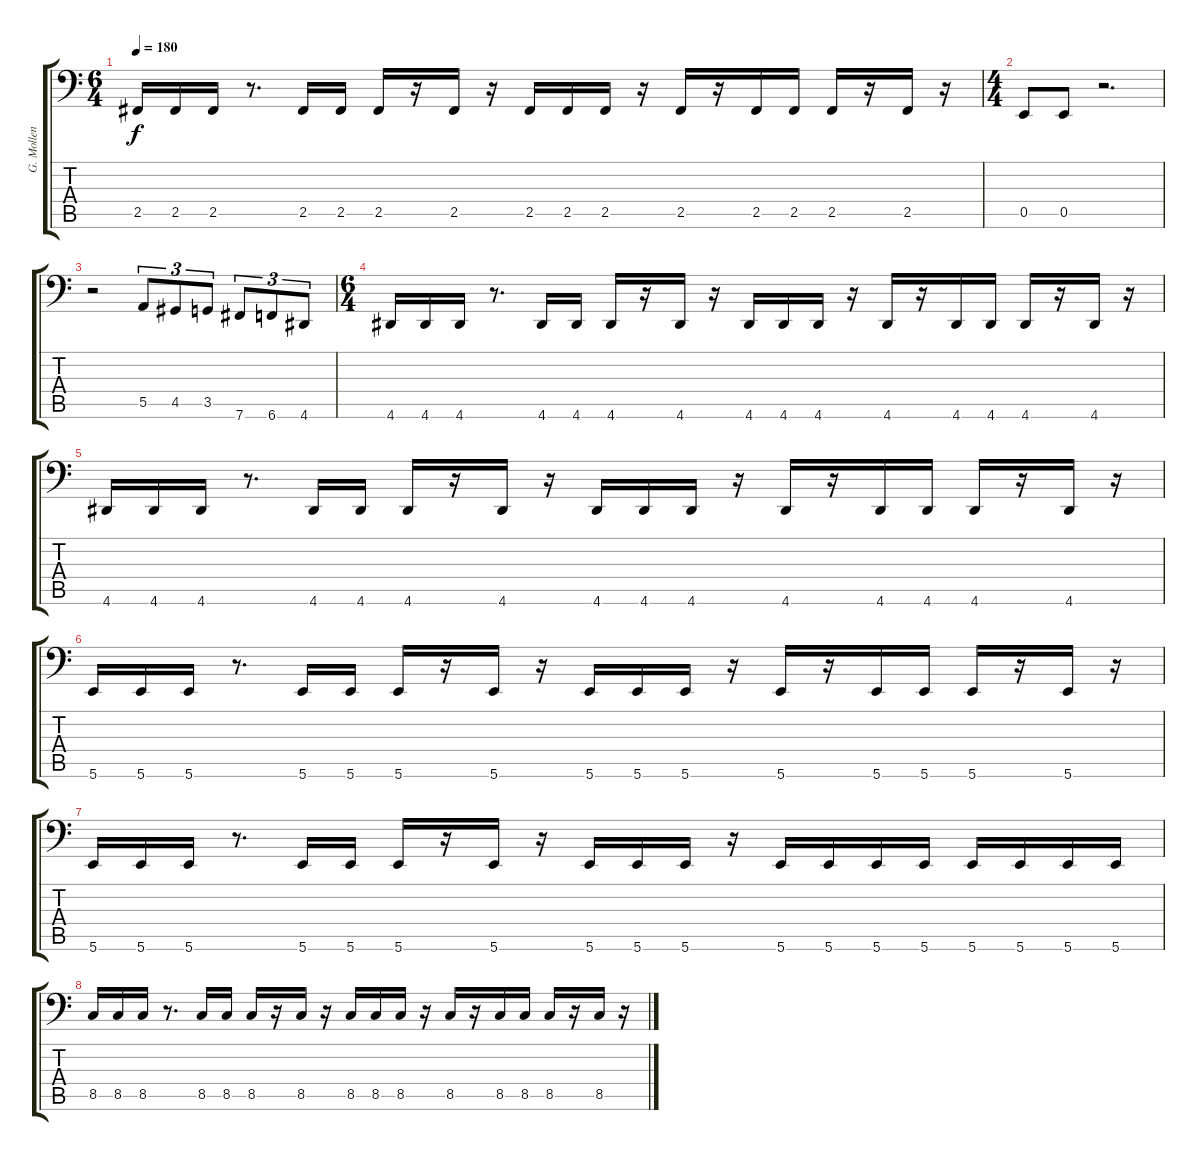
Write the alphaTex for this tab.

\track ("G. Mollen - Bass" "G. Mollen ") {instrument electricbassfinger}
\staff {score tabs}
\tuning (C3 G2 D2 A1 E1 B0) {hide}
\ts (6 4)
\tempo 180
\clef f4
\ks c
2.5.16{dy f} 2.5.16 2.5.16 r.8{d} 2.5.16 2.5.16 2.5.16 r.16 2.5.16 r.16 2.5.16 2.5.16 2.5.16 r.16 2.5.16 r.16 2.5.16 2.5.16 2.5.16 r.16 2.5.16 r.16 |
\ts (4 4)
0.5.8 0.5.8 r.2{d} |
r.2 5.5.8{tu (3 2)} 4.5.8{tu (3 2)} 3.5.8{tu (3 2)} 7.6.8{tu (3 2)} 6.6.8{tu (3 2)} 4.6.8{tu (3 2)} |
\ts (6 4)
4.6.16 4.6.16 4.6.16 r.8{d} 4.6.16 4.6.16 4.6.16 r.16 4.6.16 r.16 4.6.16 4.6.16 4.6.16 r.16 4.6.16 r.16 4.6.16 4.6.16 4.6.16 r.16 4.6.16 r.16 |
4.6.16 4.6.16 4.6.16 r.8{d} 4.6.16 4.6.16 4.6.16 r.16 4.6.16 r.16 4.6.16 4.6.16 4.6.16 r.16 4.6.16 r.16 4.6.16 4.6.16 4.6.16 r.16 4.6.16 r.16 |
5.6.16 5.6.16 5.6.16 r.8{d} 5.6.16 5.6.16 5.6.16 r.16 5.6.16 r.16 5.6.16 5.6.16 5.6.16 r.16 5.6.16 r.16 5.6.16 5.6.16 5.6.16 r.16 5.6.16 r.16 |
5.6.16 5.6.16 5.6.16 r.8{d} 5.6.16 5.6.16 5.6.16 r.16 5.6.16 r.16 5.6.16 5.6.16 5.6.16 r.16 5.6.16 5.6.16 5.6.16 5.6.16 5.6.16 5.6.16 5.6.16 5.6.16 |
8.5.16 8.5.16 8.5.16 r.8{d} 8.5.16 8.5.16 8.5.16 r.16 8.5.16 r.16 8.5.16 8.5.16 8.5.16 r.16 8.5.16 r.16 8.5.16 8.5.16 8.5.16 r.16 8.5.16 r.16
